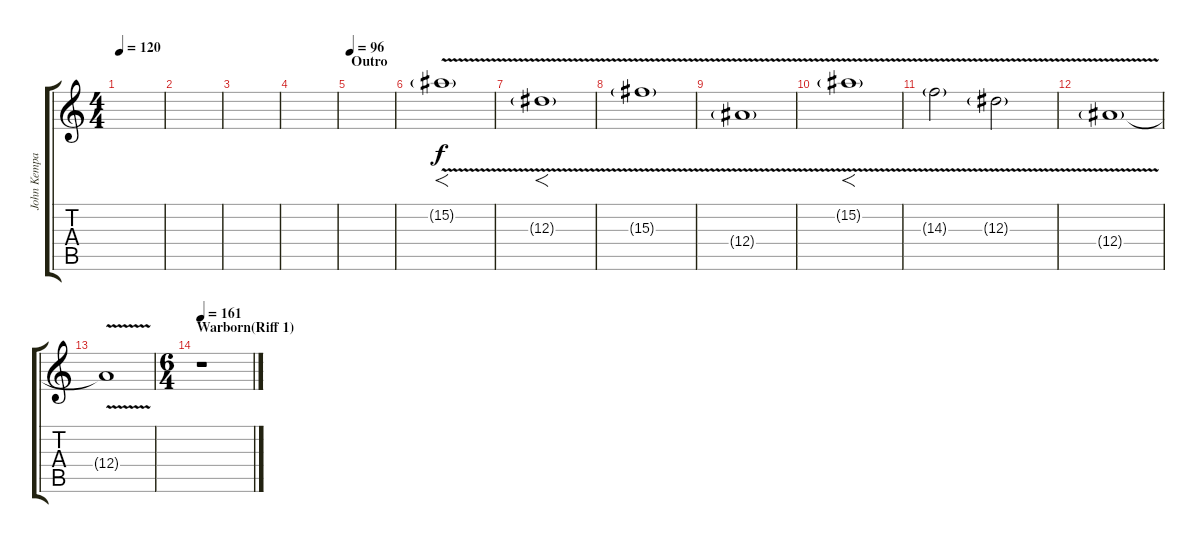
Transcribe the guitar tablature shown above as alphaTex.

\track ("John Kempainen (Outro-Lead Guitar)" "John Kempa") {instrument overdrivenguitar}
\staff {score tabs}
\tuning (C4 G3 Eb3 Bb2 F2 C2) {hide}
\ts (4 4)
\tempo 120
\clef g2
\ks c
|
|
|
|
\section ("" "Outro")
\tempo 96
|
15.2{v g}.1{f} |
12.3{v g}.1{f} |
15.3{v g}.1 |
12.4{v g}.1 |
15.2{v g}.1{f} |
14.3{v g}.2 12.3{v g}.2 |
12.4{v g}.1 |
12.4{t}.1{dy f} |
\ts (6 4)
\section ("" "Warborn(Riff 1)")
\tempo 161
r.1
